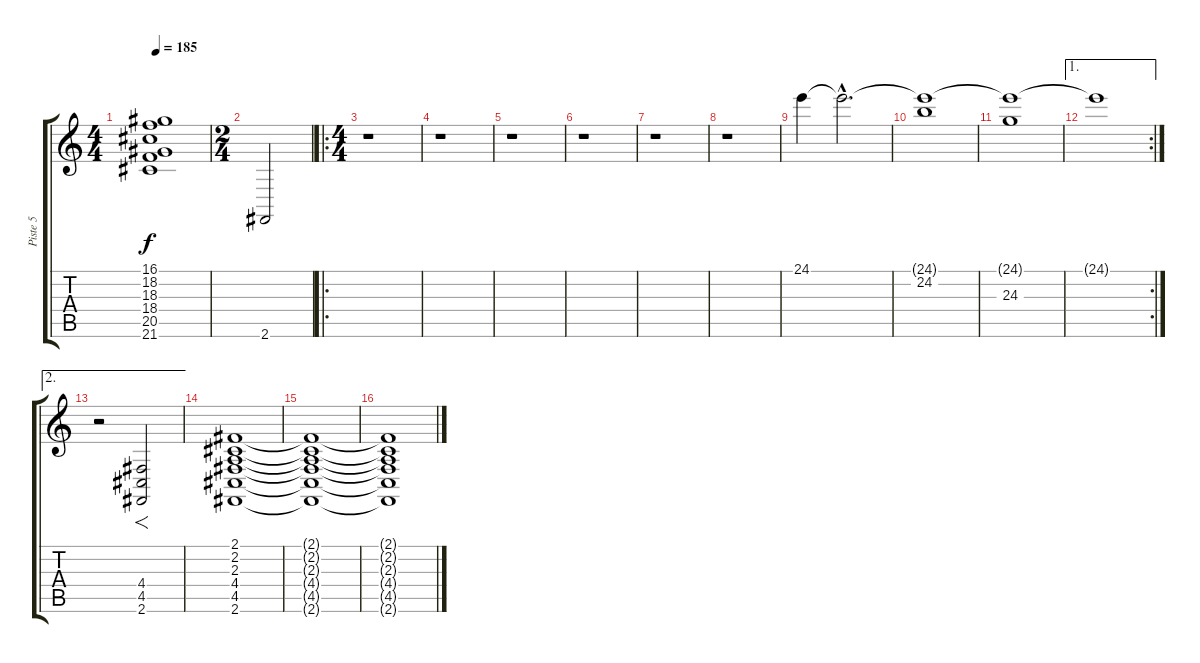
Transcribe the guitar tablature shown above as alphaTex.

\track ("Piste 5" "Piste 5") {instrument stringensemble1}
\staff {score tabs}
\tuning (E4 B3 G3 D3 A2 E2) {hide}
\ts (4 4)
\tempo 185
\clef g2
\ks c
(16.1{t} 18.2{t} 18.3{t} 18.4{t} 20.5{t} 21.6{t}).1{dy f} |
\ts (2 4)
2.6.2 |
\ro
\ts (4 4)
\section ("" "")
r.1 |
r.1 |
r.1 |
r.1 |
r.1 |
r.1 |
24.1.4{volume 0 instrument telephonering} 24.1{hac t}.2{d volume 10} |
(24.1{t} 24.2).1 |
(24.1{t} 24.3).1{volume 0} |
\ae 1
\rc 2
24.1{t}.1 |
\ae 2
r.2 (4.4 4.5 2.6).2{f volume 13 instrument stringensemble1} |
\section ("" "")
(2.1 2.2 2.3 4.4 4.5 2.6).1 |
(2.1{t} 2.2{t} 2.3{t} 4.4{t} 4.5{t} 2.6{t}).1 |
(2.1{t} 2.2{t} 2.3{t} 4.4{t} 4.5{t} 2.6{t}).1
